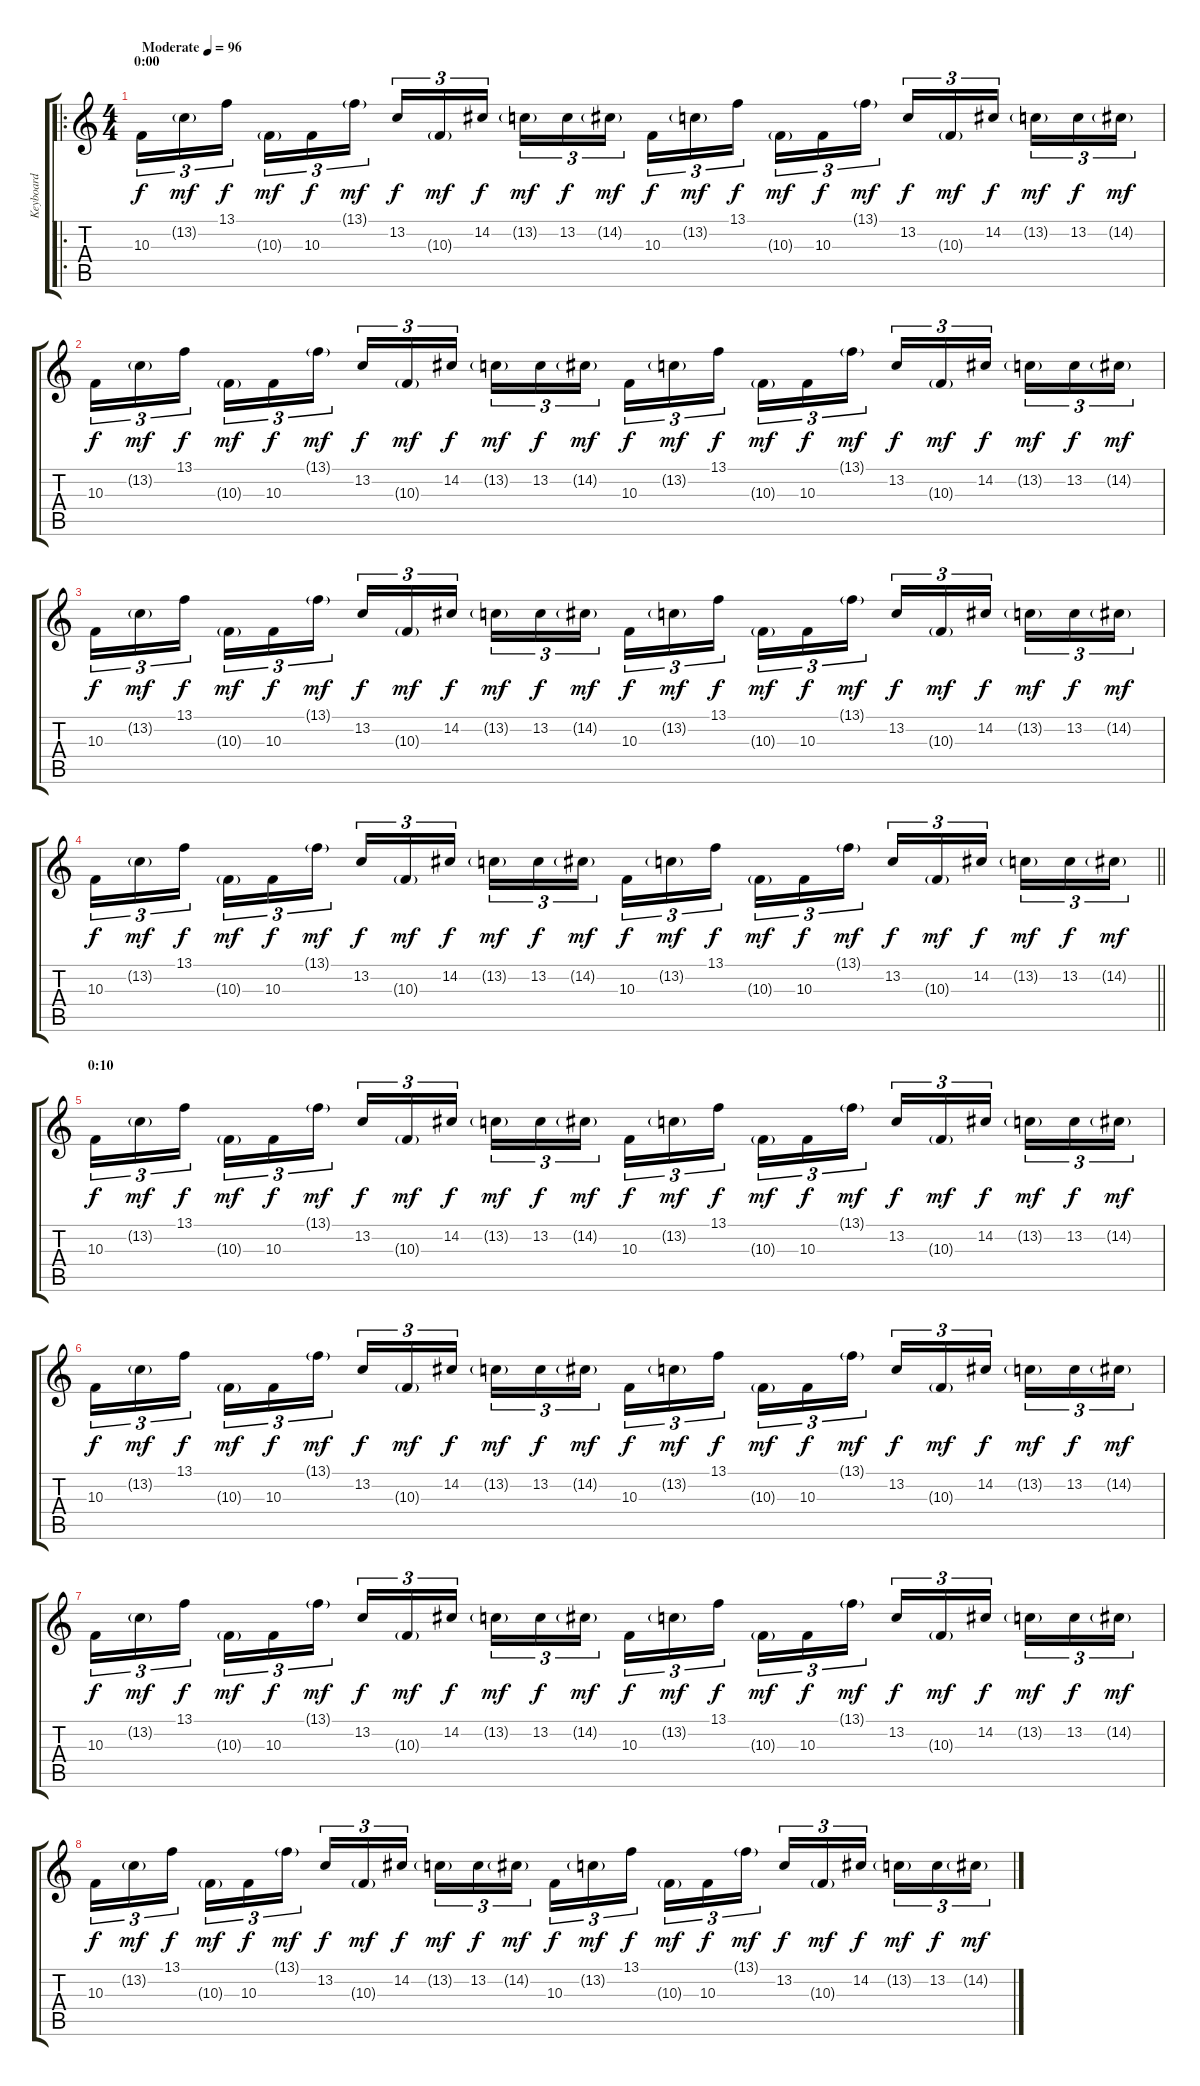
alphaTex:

\track ("Keyboard" "Keyboard") {instrument pad3polysynth}
\staff {score tabs}
\tuning (E4 B3 G3 D3 A2 E2) {hide}
\ro
\ts (4 4)
\section ("" "0:00")
\tempo (96 "Moderate")
\clef g2
\ks c
10.3.16{tu (3 2) dy f balance 16 instrument pad3polysynth} 13.2{g}.16{tu (3 2) dy mf} 13.1.16{tu (3 2) dy f beam splitsecondary} 10.3{g}.16{tu (3 2) dy mf} 10.3.16{tu (3 2) dy f} 13.1{g}.16{tu (3 2) dy mf} 13.2.16{tu (3 2) dy f balance 8} 10.3{g}.16{tu (3 2) dy mf} 14.2.16{tu (3 2) dy f beam splitsecondary} 13.2{g}.16{tu (3 2) dy mf} 13.2.16{tu (3 2) dy f} 14.2{g}.16{tu (3 2) dy mf} 10.3.16{tu (3 2) dy f balance 0} 13.2{g}.16{tu (3 2) dy mf} 13.1.16{tu (3 2) dy f beam splitsecondary} 10.3{g}.16{tu (3 2) dy mf} 10.3.16{tu (3 2) dy f} 13.1{g}.16{tu (3 2) dy mf} 13.2.16{tu (3 2) dy f balance 8} 10.3{g}.16{tu (3 2) dy mf} 14.2.16{tu (3 2) dy f beam splitsecondary} 13.2{g}.16{tu (3 2) dy mf} 13.2.16{tu (3 2) dy f} 14.2{g}.16{tu (3 2) dy mf} |
10.3.16{tu (3 2) dy f balance 16} 13.2{g}.16{tu (3 2) dy mf} 13.1.16{tu (3 2) dy f beam splitsecondary} 10.3{g}.16{tu (3 2) dy mf} 10.3.16{tu (3 2) dy f} 13.1{g}.16{tu (3 2) dy mf} 13.2.16{tu (3 2) dy f balance 8} 10.3{g}.16{tu (3 2) dy mf} 14.2.16{tu (3 2) dy f beam splitsecondary} 13.2{g}.16{tu (3 2) dy mf} 13.2.16{tu (3 2) dy f} 14.2{g}.16{tu (3 2) dy mf} 10.3.16{tu (3 2) dy f balance 0} 13.2{g}.16{tu (3 2) dy mf} 13.1.16{tu (3 2) dy f beam splitsecondary} 10.3{g}.16{tu (3 2) dy mf} 10.3.16{tu (3 2) dy f} 13.1{g}.16{tu (3 2) dy mf} 13.2.16{tu (3 2) dy f balance 8} 10.3{g}.16{tu (3 2) dy mf} 14.2.16{tu (3 2) dy f beam splitsecondary} 13.2{g}.16{tu (3 2) dy mf} 13.2.16{tu (3 2) dy f} 14.2{g}.16{tu (3 2) dy mf} |
10.3.16{tu (3 2) dy f balance 16} 13.2{g}.16{tu (3 2) dy mf} 13.1.16{tu (3 2) dy f beam splitsecondary} 10.3{g}.16{tu (3 2) dy mf} 10.3.16{tu (3 2) dy f} 13.1{g}.16{tu (3 2) dy mf} 13.2.16{tu (3 2) dy f balance 8} 10.3{g}.16{tu (3 2) dy mf} 14.2.16{tu (3 2) dy f beam splitsecondary} 13.2{g}.16{tu (3 2) dy mf} 13.2.16{tu (3 2) dy f} 14.2{g}.16{tu (3 2) dy mf} 10.3.16{tu (3 2) dy f balance 0} 13.2{g}.16{tu (3 2) dy mf} 13.1.16{tu (3 2) dy f beam splitsecondary} 10.3{g}.16{tu (3 2) dy mf} 10.3.16{tu (3 2) dy f} 13.1{g}.16{tu (3 2) dy mf} 13.2.16{tu (3 2) dy f balance 8} 10.3{g}.16{tu (3 2) dy mf} 14.2.16{tu (3 2) dy f beam splitsecondary} 13.2{g}.16{tu (3 2) dy mf} 13.2.16{tu (3 2) dy f} 14.2{g}.16{tu (3 2) dy mf} |
\barLineRight lightlight
10.3.16{tu (3 2) dy f balance 16} 13.2{g}.16{tu (3 2) dy mf} 13.1.16{tu (3 2) dy f beam splitsecondary} 10.3{g}.16{tu (3 2) dy mf} 10.3.16{tu (3 2) dy f} 13.1{g}.16{tu (3 2) dy mf} 13.2.16{tu (3 2) dy f balance 8} 10.3{g}.16{tu (3 2) dy mf} 14.2.16{tu (3 2) dy f beam splitsecondary} 13.2{g}.16{tu (3 2) dy mf} 13.2.16{tu (3 2) dy f} 14.2{g}.16{tu (3 2) dy mf} 10.3.16{tu (3 2) dy f balance 0} 13.2{g}.16{tu (3 2) dy mf} 13.1.16{tu (3 2) dy f beam splitsecondary} 10.3{g}.16{tu (3 2) dy mf} 10.3.16{tu (3 2) dy f} 13.1{g}.16{tu (3 2) dy mf} 13.2.16{tu (3 2) dy f balance 8} 10.3{g}.16{tu (3 2) dy mf} 14.2.16{tu (3 2) dy f beam splitsecondary} 13.2{g}.16{tu (3 2) dy mf} 13.2.16{tu (3 2) dy f} 14.2{g}.16{tu (3 2) dy mf} |
\section ("" "0:10")
10.3.16{tu (3 2) dy f balance 16} 13.2{g}.16{tu (3 2) dy mf} 13.1.16{tu (3 2) dy f beam splitsecondary} 10.3{g}.16{tu (3 2) dy mf} 10.3.16{tu (3 2) dy f} 13.1{g}.16{tu (3 2) dy mf} 13.2.16{tu (3 2) dy f balance 8} 10.3{g}.16{tu (3 2) dy mf} 14.2.16{tu (3 2) dy f beam splitsecondary} 13.2{g}.16{tu (3 2) dy mf} 13.2.16{tu (3 2) dy f} 14.2{g}.16{tu (3 2) dy mf} 10.3.16{tu (3 2) dy f balance 0} 13.2{g}.16{tu (3 2) dy mf} 13.1.16{tu (3 2) dy f beam splitsecondary} 10.3{g}.16{tu (3 2) dy mf} 10.3.16{tu (3 2) dy f} 13.1{g}.16{tu (3 2) dy mf} 13.2.16{tu (3 2) dy f balance 8} 10.3{g}.16{tu (3 2) dy mf} 14.2.16{tu (3 2) dy f beam splitsecondary} 13.2{g}.16{tu (3 2) dy mf} 13.2.16{tu (3 2) dy f} 14.2{g}.16{tu (3 2) dy mf} |
10.3.16{tu (3 2) dy f balance 16} 13.2{g}.16{tu (3 2) dy mf} 13.1.16{tu (3 2) dy f beam splitsecondary} 10.3{g}.16{tu (3 2) dy mf} 10.3.16{tu (3 2) dy f} 13.1{g}.16{tu (3 2) dy mf} 13.2.16{tu (3 2) dy f balance 8} 10.3{g}.16{tu (3 2) dy mf} 14.2.16{tu (3 2) dy f beam splitsecondary} 13.2{g}.16{tu (3 2) dy mf} 13.2.16{tu (3 2) dy f} 14.2{g}.16{tu (3 2) dy mf} 10.3.16{tu (3 2) dy f balance 0} 13.2{g}.16{tu (3 2) dy mf} 13.1.16{tu (3 2) dy f beam splitsecondary} 10.3{g}.16{tu (3 2) dy mf} 10.3.16{tu (3 2) dy f} 13.1{g}.16{tu (3 2) dy mf} 13.2.16{tu (3 2) dy f balance 8} 10.3{g}.16{tu (3 2) dy mf} 14.2.16{tu (3 2) dy f beam splitsecondary} 13.2{g}.16{tu (3 2) dy mf} 13.2.16{tu (3 2) dy f} 14.2{g}.16{tu (3 2) dy mf} |
10.3.16{tu (3 2) dy f balance 16} 13.2{g}.16{tu (3 2) dy mf} 13.1.16{tu (3 2) dy f beam splitsecondary} 10.3{g}.16{tu (3 2) dy mf} 10.3.16{tu (3 2) dy f} 13.1{g}.16{tu (3 2) dy mf} 13.2.16{tu (3 2) dy f balance 8} 10.3{g}.16{tu (3 2) dy mf} 14.2.16{tu (3 2) dy f beam splitsecondary} 13.2{g}.16{tu (3 2) dy mf} 13.2.16{tu (3 2) dy f} 14.2{g}.16{tu (3 2) dy mf} 10.3.16{tu (3 2) dy f balance 0} 13.2{g}.16{tu (3 2) dy mf} 13.1.16{tu (3 2) dy f beam splitsecondary} 10.3{g}.16{tu (3 2) dy mf} 10.3.16{tu (3 2) dy f} 13.1{g}.16{tu (3 2) dy mf} 13.2.16{tu (3 2) dy f balance 8} 10.3{g}.16{tu (3 2) dy mf} 14.2.16{tu (3 2) dy f beam splitsecondary} 13.2{g}.16{tu (3 2) dy mf} 13.2.16{tu (3 2) dy f} 14.2{g}.16{tu (3 2) dy mf} |
10.3.16{tu (3 2) dy f balance 16} 13.2{g}.16{tu (3 2) dy mf} 13.1.16{tu (3 2) dy f beam splitsecondary} 10.3{g}.16{tu (3 2) dy mf} 10.3.16{tu (3 2) dy f} 13.1{g}.16{tu (3 2) dy mf} 13.2.16{tu (3 2) dy f balance 8} 10.3{g}.16{tu (3 2) dy mf} 14.2.16{tu (3 2) dy f beam splitsecondary} 13.2{g}.16{tu (3 2) dy mf} 13.2.16{tu (3 2) dy f} 14.2{g}.16{tu (3 2) dy mf} 10.3.16{tu (3 2) dy f balance 0} 13.2{g}.16{tu (3 2) dy mf} 13.1.16{tu (3 2) dy f beam splitsecondary} 10.3{g}.16{tu (3 2) dy mf} 10.3.16{tu (3 2) dy f} 13.1{g}.16{tu (3 2) dy mf} 13.2.16{tu (3 2) dy f balance 8} 10.3{g}.16{tu (3 2) dy mf} 14.2.16{tu (3 2) dy f beam splitsecondary} 13.2{g}.16{tu (3 2) dy mf} 13.2.16{tu (3 2) dy f} 14.2{g}.16{tu (3 2) dy mf}
